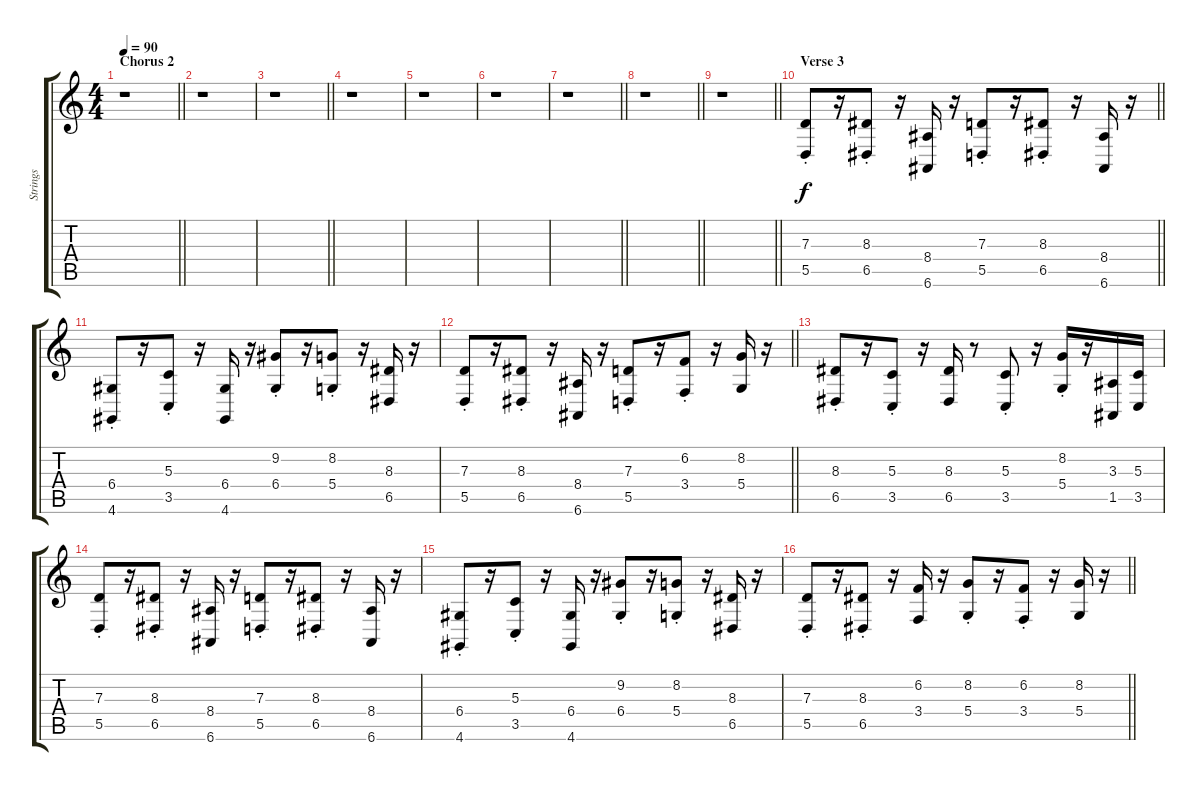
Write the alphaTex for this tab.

\track ("Strings" "Strings") {instrument stringensemble1}
\staff {score tabs}
\tuning (E4 B3 G3 D3 A2 E2) {hide}
\ts (4 4)
\section ("" "Chorus 2")
\tempo 90
\clef g2
\barLineRight lightlight
\ks c
r.1{dy f} |
r.1 |
\barLineRight lightlight
r.1 |
r.1 |
r.1 |
r.1 |
\barLineRight lightlight
r.1 |
\barLineRight lightlight
r.1 |
\barLineRight lightlight
r.1 |
\section ("" "Verse 3")
\barLineRight lightlight
(7.3{st} 5.5{st}).8 r.16 (8.3{st} 6.5{st}).8 r.16 (8.4 6.6).16 r.16 (7.3{st} 5.5{st}).8 r.16 (8.3{st} 6.5{st}).8 r.16 (8.4 6.6).16 r.16 |
(6.4{st} 4.6{st}).8 r.16 (5.3{st} 3.5{st}).8 r.16 (6.4 4.6).16 r.16 (9.2{st} 6.4{st}).8 r.16 (8.2{st} 5.4{st}).8 r.16 (8.3 6.5).16 r.16 |
\barLineRight lightlight
(7.3{st} 5.5{st}).8 r.16 (8.3{st} 6.5{st}).8 r.16 (8.4 6.6).16 r.16 (7.3{st} 5.5{st}).8 r.16 (6.2{st} 3.4{st}).8 r.16 (8.2 5.4).16 r.16 |
(8.3{st} 6.5{st}).8 r.16 (5.3{st} 3.5{st}).8 r.16 (8.3 6.5).16 r.8 (5.3{st} 3.5{st}).8 r.16 (8.2 5.4{st}).16 r.16 (3.3 1.5).16 (5.3 3.5).16 |
(7.3{st} 5.5{st}).8 r.16 (8.3{st} 6.5{st}).8 r.16 (8.4 6.6).16 r.16 (7.3{st} 5.5{st}).8 r.16 (8.3{st} 6.5{st}).8 r.16 (8.4 6.6).16 r.16 |
(6.4{st} 4.6{st}).8 r.16 (5.3{st} 3.5{st}).8 r.16 (6.4 4.6).16 r.16 (9.2{st} 6.4{st}).8 r.16 (8.2{st} 5.4{st}).8 r.16 (8.3 6.5).16 r.16 |
\barLineRight lightlight
(7.3{st} 5.5{st}).8 r.16 (8.3{st} 6.5{st}).8 r.16 (6.2 3.4).16 r.16 (8.2{st} 5.4{st}).8 r.16 (6.2{st} 3.4{st}).8 r.16 (8.2 5.4).16 r.16
